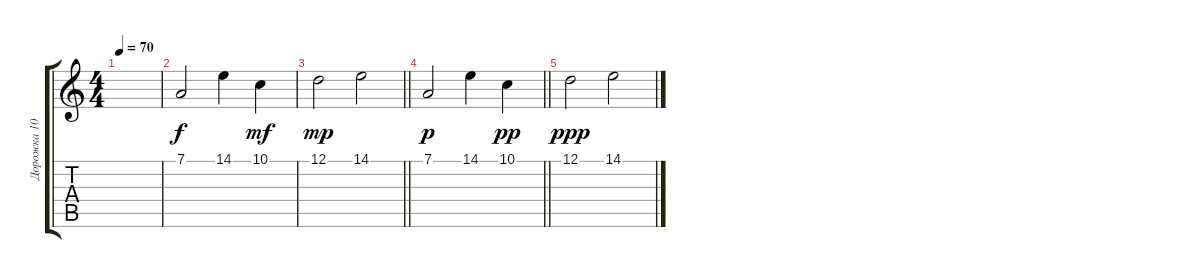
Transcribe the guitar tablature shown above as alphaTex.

\track ("Дорожка 10" "Дорожка 10") {instrument stringensemble2}
\staff {score tabs}
\tuning (D4 A3 F3 C3 G2 D2) {hide}
\ts (4 4)
\tempo 70
\clef g2
\ks c
|
7.1.2{dy f} 14.1.4 10.1.4{dy mf} |
\barLineRight lightlight
12.1.2{dy mp} 14.1.2 |
\barLineRight lightlight
7.1.2{dy p} 14.1.4 10.1.4{dy pp} |
12.1.2{dy ppp} 14.1.2
